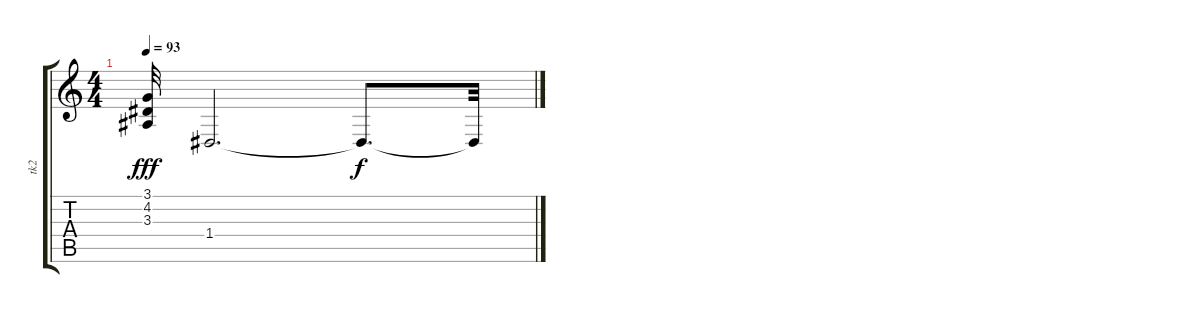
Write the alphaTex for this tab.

\track ("tk2" "tk2") {instrument stringensemble1}
\staff {score tabs}
\tuning (E4 B3 G3 D3 A2 E2) {hide}
\ts (4 4)
\tempo 93
\clef g2
\ks c
(3.1 4.2 3.3).32{dy fff} 1.4.2{d} 1.4{t}.8{d dy f} 1.4{t}.32
